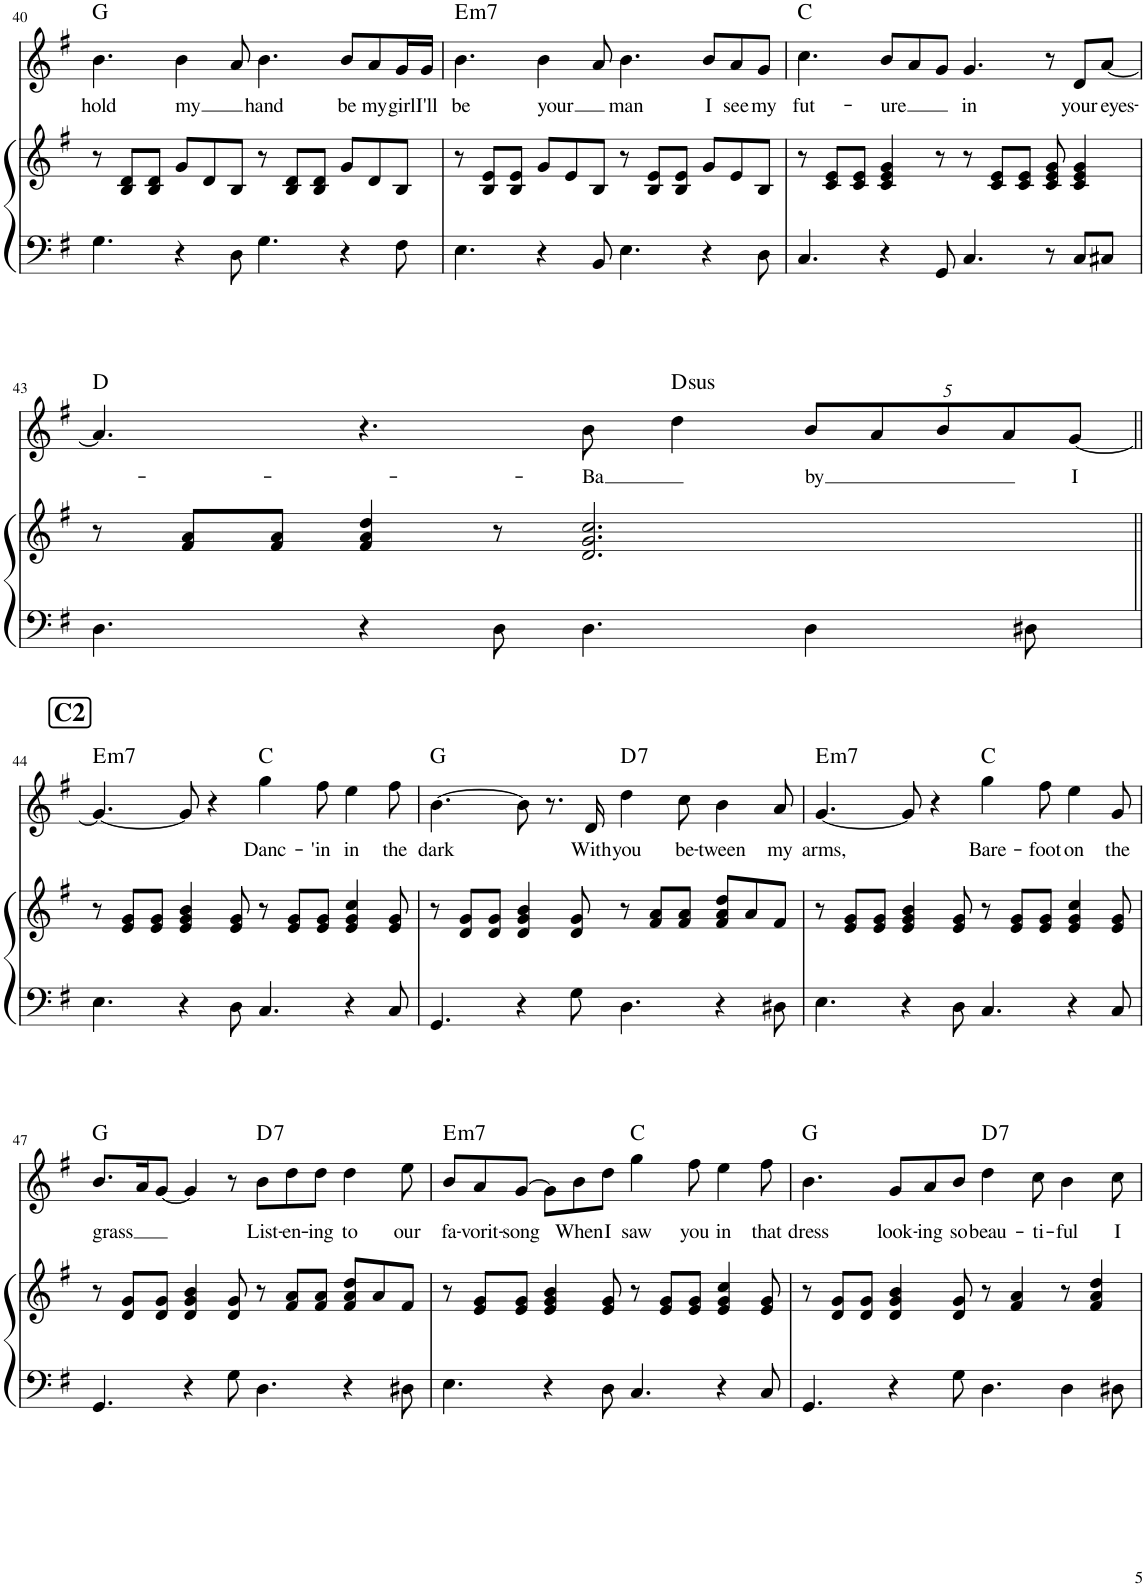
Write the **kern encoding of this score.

**kern	**kern	**kern	**text	**harte
*part2	*part2	*part1	*part1	*part1
*staff3	*staff2	*staff1	*staff1	*
*I"Piano	*	*I"雙簧管	*	*
*I'Pno	*	*	*	*
!!LO:PB:g=z
*clefF4	*clefG2	*clefG2	*	*
*k[f#]	*k[f#]	*k[f#]	*	*
*M12/8	*M12/8	*M12/8	*	*
=40	=40	=40	=40	=40
!	!	!	!LO:LY:b	!
4.G\	8r	4.b\	hold	G:maj
.	8B/ 8d/L	.	.	.
.	8B/ 8d/J	.	.	.
!	!	!	!LO:LY:b	!
4r	8g/L	4b\	my	.
.	8d/	.	.	.
8D\	8B/J	8a/	.	.
!	!	!	!LO:LY:b	!
4.G\	8r	4.b\	hand	.
.	8B/ 8d/L	.	.	.
.	8B/ 8d/J	.	.	.
!	!	!	!LO:LY:b	!
4r	8g/L	8b/L	be	.
!	!	!	!LO:LY:b	!
.	8d/	8a/	my	.
!	!	!	!LO:LY:b	!
8F#\	8B/J	16g/L	girl	.
!	!	!	!LO:LY:b	!
.	.	16g/JJ	I'll	.
=41	=41	=41	=41	=41
!	!	!	!LO:LY:b	!LO:H:kt=m7
4.E\	8r	4.b\	be	E:min7
.	8B/ 8e/L	.	.	.
.	8B/ 8e/J	.	.	.
!	!	!	!LO:LY:b	!
4r	8g/L	4b\	your	.
.	8e/	.	.	.
8BB/	8B/J	8a/	.	.
!	!	!	!LO:LY:b	!
4.E\	8r	4.b\	man	.
.	8B/ 8e/L	.	.	.
.	8B/ 8e/J	.	.	.
!	!	!	!LO:LY:b	!
4r	8g/L	8b/L	I	.
!	!	!	!LO:LY:b	!
.	8e/	8a/	see	.
!	!	!	!LO:LY:b	!
8D\	8B/J	8g/J	my	.
=42	=42	=42	=42	=42
!	!	!	!LO:LY:b	!
4.C/	8r	4.cc\	fut-	C:maj
.	8c/ 8e/L	.	.	.
.	8c/ 8e/J	.	.	.
!	!	!	!LO:LY:b	!
4r	4c/ 4e/ 4g/	8b/L	-ure	.
.	.	8a/	.	.
8GG/	8r	8g/J	.	.
!	!	!	!LO:LY:b	!
4.C/	8r	4.g/	in	.
.	8c/ 8e/L	.	.	.
.	8c/ 8e/J	.	.	.
8r	8c/ 8e/ 8g/	8r	.	.
!	!	!	!LO:LY:b	!
8C/L	4c/ 4e/ 4g/	8d/L	your	.
!	!	!	!LO:LY:b	!
8C#X/J	.	[8a/J	eyes-	.
!!LO:LB:g=z
=43	=43	=43	=43	=43
4.D\	8r	4.a/]	.	D:maj
.	8f#/ 8a/L	.	.	.
.	8f#/ 8a/J	.	.	.
4r	4f#/ 4a/ 4dd/	4.r	.	.
8D\	8r	.	.	.
!	!	!	!LO:LY:b	!
4.D\	2.d/ 2.g/ 2.cc/	8b\	-Ba	.
!	!	!	!	!LO:H:kt=sus
.	.	4dd\	.	D:sus4
*	*	*Xbrackettup	*	*
!	!	!	!LO:LY:b	!
4D\	.	40%3b/L	by	.
.	.	40%3a/	.	.
.	.	40%3b/	.	.
.	.	40%3a/	.	.
8D#X\	.	.	.	.
!	!	!	!LO:LY:b	!
.	.	[40%3g/J	I	.
!!LO:LB:g=z
!!LO:REH:place=s1:a:B:cj:fs=14:t=C2
=44||	=44||	=44||	=44||	=44||
!	!	!	!	!LO:H:kt=m7
4.E\	8r	4.g/_	.	E:min7
.	8e/ 8g/L	.	.	.
.	8e/ 8g/J	.	.	.
4r	4e/ 4g/ 4b/	8g/]	.	.
.	.	4r	.	.
8D\	8e/ 8g/	.	.	.
!	!	!	!LO:LY:b	!
4.C/	8r	4gg\	Danc-	C:maj
.	8e/ 8g/L	.	.	.
!	!	!	!LO:LY:b	!
.	8e/ 8g/J	8ff#\	-'in	.
!	!	!	!LO:LY:b	!
4r	4e/ 4g/ 4cc/	4ee\	in	.
!	!	!	!LO:LY:b	!
8C/	8e/ 8g/	8ff#\	the	.
=45	=45	=45	=45	=45
!	!	!	!LO:LY:b	!
4.GG/	8r	[4.b\	dark	G:maj
.	8d/ 8g/L	.	.	.
.	8d/ 8g/J	.	.	.
4r	4d/ 4g/ 4b/	8b\]	.	.
.	.	8.r	.	.
8G\	8d/ 8g/	.	.	.
!	!	!	!LO:LY:b	!
.	.	16d/	With	.
!	!	!	!LO:LY:b	!LO:H:kt=7
4.D\	8r	4dd\	you	D:7
.	8f#/ 8a/L	.	.	.
!	!	!	!LO:LY:b	!
.	8f#/ 8a/J	8cc\	be-	.
!	!	!	!LO:LY:b	!
4r	8f#/ 8a/ 8dd/L	4b\	-tween	.
.	8a/	.	.	.
!	!	!	!LO:LY:b	!
8D#X\	8f#/J	8a/	my	.
=46	=46	=46	=46	=46
!	!	!	!LO:LY:b	!LO:H:kt=m7
4.E\	8r	[4.g/	arms,	E:min7
.	8e/ 8g/L	.	.	.
.	8e/ 8g/J	.	.	.
4r	4e/ 4g/ 4b/	8g/]	.	.
.	.	4r	.	.
8D\	8e/ 8g/	.	.	.
!	!	!	!LO:LY:b	!
4.C/	8r	4gg\	Bare-	C:maj
.	8e/ 8g/L	.	.	.
!	!	!	!LO:LY:b	!
.	8e/ 8g/J	8ff#\	-foot	.
!	!	!	!LO:LY:b	!
4r	4e/ 4g/ 4cc/	4ee\	on	.
!	!	!	!LO:LY:b	!
8C/	8e/ 8g/	8g/	the	.
!!LO:LB:g=z
=47	=47	=47	=47	=47
!	!	!	!LO:LY:b	!
4.GG/	8r	8.b/L	grass	G:maj
.	8d/ 8g/L	.	.	.
.	.	16a/K	.	.
.	8d/ 8g/J	[8g/J	.	.
4r	4d/ 4g/ 4b/	4g/]	.	.
8G\	8d/ 8g/	8r	.	.
!	!	!	!LO:LY:b	!LO:H:kt=7
4.D\	8r	8b\L	List-	D:7
!	!	!	!LO:LY:b	!
.	8f#/ 8a/L	8dd\	-en-	.
!	!	!	!LO:LY:b	!
.	8f#/ 8a/J	8dd\J	-ing	.
!	!	!	!LO:LY:b	!
4r	8f#/ 8a/ 8dd/L	4dd\	to	.
.	8a/	.	.	.
!	!	!	!LO:LY:b	!
8D#X\	8f#/J	8ee\	our	.
=48	=48	=48	=48	=48
!	!	!	!LO:LY:b	!LO:H:kt=m7
4.E\	8r	8b/L	fa-	E:min7
!	!	!	!LO:LY:b	!
.	8e/ 8g/L	8a/	-vorit-	.
!	!	!	!LO:LY:b	!
.	8e/ 8g/J	[8g/J	-song	.
4r	4e/ 4g/ 4b/	8g\L]	.	.
!	!	!	!LO:LY:b	!
.	.	8b\	When	.
!	!	!	!LO:LY:b	!
8D\	8e/ 8g/	8dd\J	I	.
!	!	!	!LO:LY:b	!
4.C/	8r	4gg\	saw	C:maj
.	8e/ 8g/L	.	.	.
!	!	!	!LO:LY:b	!
.	8e/ 8g/J	8ff#\	you	.
!	!	!	!LO:LY:b	!
4r	4e/ 4g/ 4cc/	4ee\	in	.
!	!	!	!LO:LY:b	!
8C/	8e/ 8g/	8ff#\	that	.
=49	=49	=49	=49	=49
!	!	!	!LO:LY:b	!
4.GG/	8r	4.b\	dress	G:maj
.	8d/ 8g/L	.	.	.
.	8d/ 8g/J	.	.	.
!	!	!	!LO:LY:b	!
4r	4d/ 4g/ 4b/	8g/L	look-	.
!	!	!	!LO:LY:b	!
.	.	8a/	-ing	.
!	!	!	!LO:LY:b	!
8G\	8d/ 8g/	8b/J	so	.
!	!	!	!LO:LY:b	!LO:H:kt=7
4.D\	8r	4dd\	beau-	D:7
.	4f#/ 4a/	.	.	.
!	!	!	!LO:LY:b	!
.	.	8cc\	-ti-	.
!	!	!	!LO:LY:b	!
4D\	8r	4b\	-ful	.
.	4f#/ 4a/ 4dd/	.	.	.
!	!	!	!LO:LY:b	!
8D#X\	.	8cc\	I	.
=	=	=	=	=
*-	*-	*-	*-	*-
